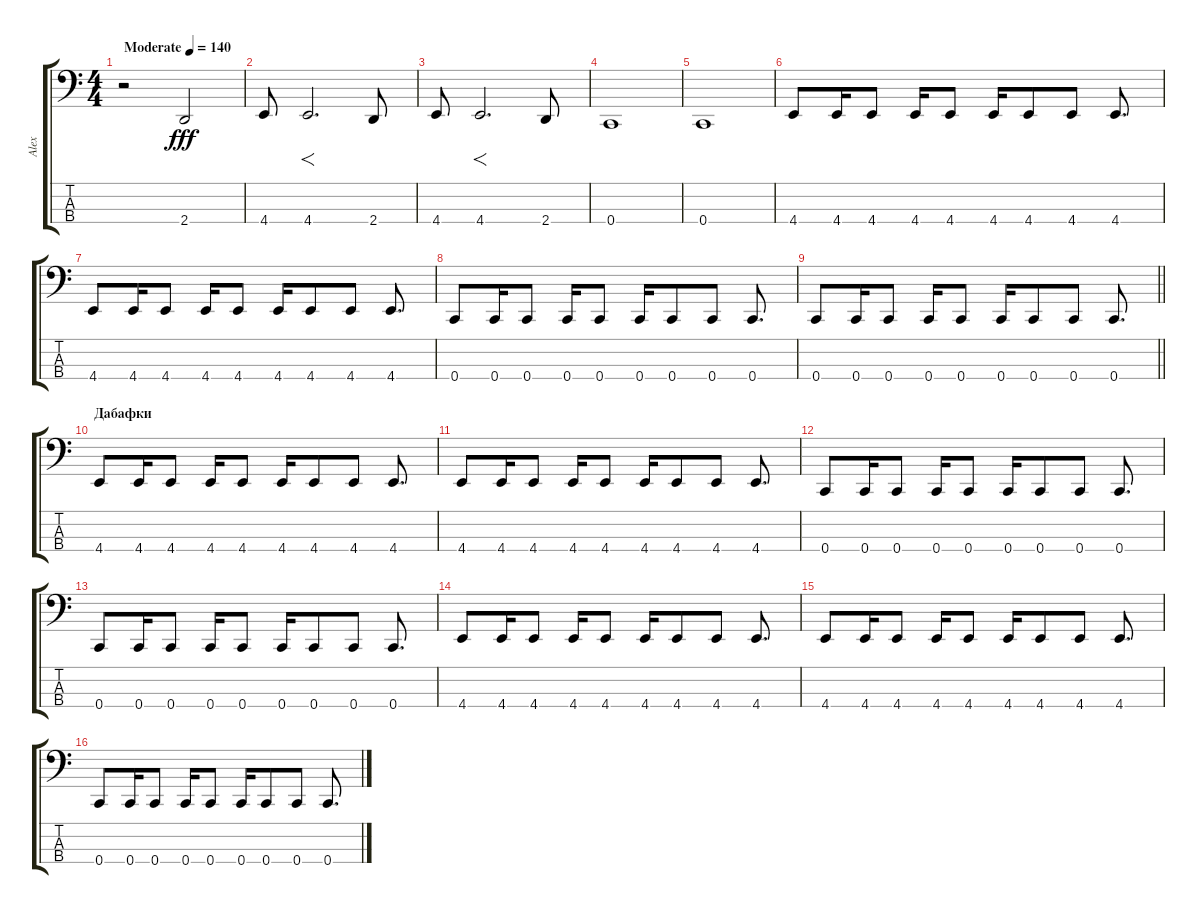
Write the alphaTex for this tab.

\track ("Alex" "Alex") {instrument electricbassfinger}
\staff {score tabs}
\tuning (F2 C2 G1 C1) {hide}
\ts (4 4)
\tempo (140 "Moderate")
\clef f4
\ks c
r.2{dy fff instrument electricbassfinger} 2.4.2 |
4.4.8 4.4.2{f d} 2.4.8 |
4.4.8 4.4.2{f d} 2.4.8 |
0.4.1 |
0.4.1 |
4.4.8 4.4.16 4.4.8 4.4.16 4.4.8 4.4.16 4.4.8 4.4.8 4.4.8{d} |
4.4.8 4.4.16 4.4.8 4.4.16 4.4.8 4.4.16 4.4.8 4.4.8 4.4.8{d} |
0.4.8 0.4.16 0.4.8 0.4.16 0.4.8 0.4.16 0.4.8 0.4.8 0.4.8{d} |
\barLineRight lightlight
0.4.8 0.4.16 0.4.8 0.4.16 0.4.8 0.4.16 0.4.8 0.4.8 0.4.8{d} |
\section ("" "Дабафки")
4.4.8 4.4.16 4.4.8 4.4.16 4.4.8 4.4.16 4.4.8 4.4.8 4.4.8{d} |
4.4.8 4.4.16 4.4.8 4.4.16 4.4.8 4.4.16 4.4.8 4.4.8 4.4.8{d} |
0.4.8 0.4.16 0.4.8 0.4.16 0.4.8 0.4.16 0.4.8 0.4.8 0.4.8{d} |
0.4.8 0.4.16 0.4.8 0.4.16 0.4.8 0.4.16 0.4.8 0.4.8 0.4.8{d} |
4.4.8 4.4.16 4.4.8 4.4.16 4.4.8 4.4.16 4.4.8 4.4.8 4.4.8{d} |
4.4.8 4.4.16 4.4.8 4.4.16 4.4.8 4.4.16 4.4.8 4.4.8 4.4.8{d} |
0.4.8 0.4.16 0.4.8 0.4.16 0.4.8 0.4.16 0.4.8 0.4.8 0.4.8{d}
